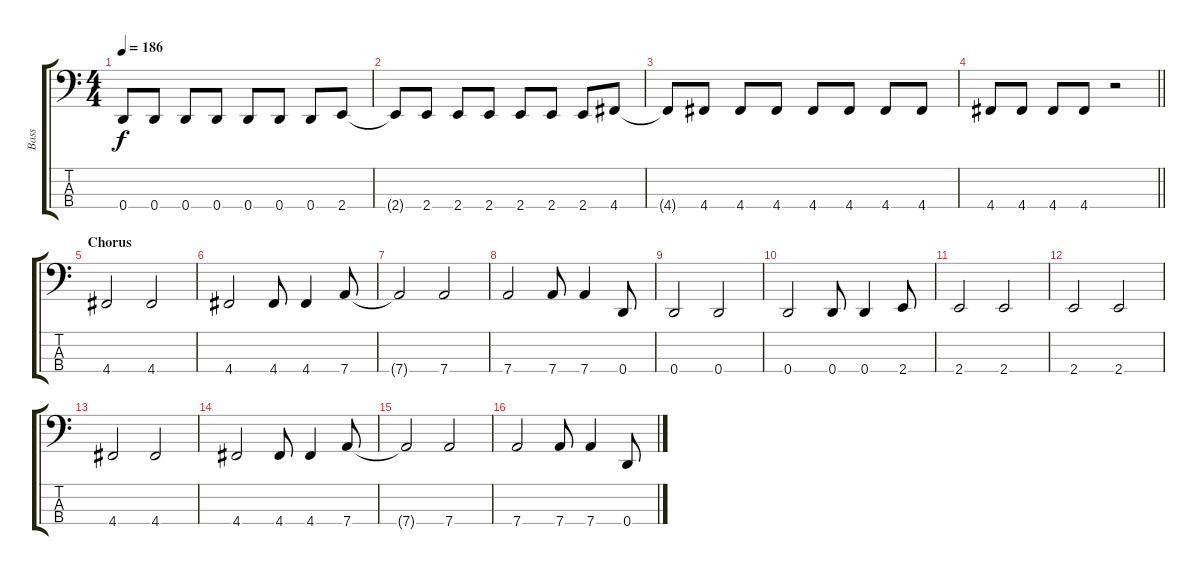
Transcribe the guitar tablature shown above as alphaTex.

\track ("Bass" "Bass") {instrument electricbassfinger}
\staff {score tabs}
\tuning (G2 D2 A1 D1) {hide}
\ts (4 4)
\tempo 186
\clef f4
\ks c
0.4.8{dy f} 0.4.8 0.4.8 0.4.8 0.4.8 0.4.8 0.4.8 2.4.8 |
2.4{t}.8 2.4.8 2.4.8 2.4.8 2.4.8 2.4.8 2.4.8 4.4.8 |
4.4{t}.8 4.4.8 4.4.8 4.4.8 4.4.8 4.4.8 4.4.8 4.4.8 |
\barLineRight lightlight
4.4.8 4.4.8 4.4.8 4.4.8 r.2 |
\section ("" "Chorus")
4.4.2 4.4.2 |
4.4.2 4.4.8 4.4.4 7.4.8 |
7.4{t}.2 7.4.2 |
7.4.2 7.4.8 7.4.4 0.4.8 |
0.4.2 0.4.2 |
0.4.2 0.4.8 0.4.4 2.4.8 |
2.4.2 2.4.2 |
2.4.2 2.4.2 |
4.4.2 4.4.2 |
4.4.2 4.4.8 4.4.4 7.4.8 |
7.4{t}.2 7.4.2 |
7.4.2 7.4.8 7.4.4 0.4.8
